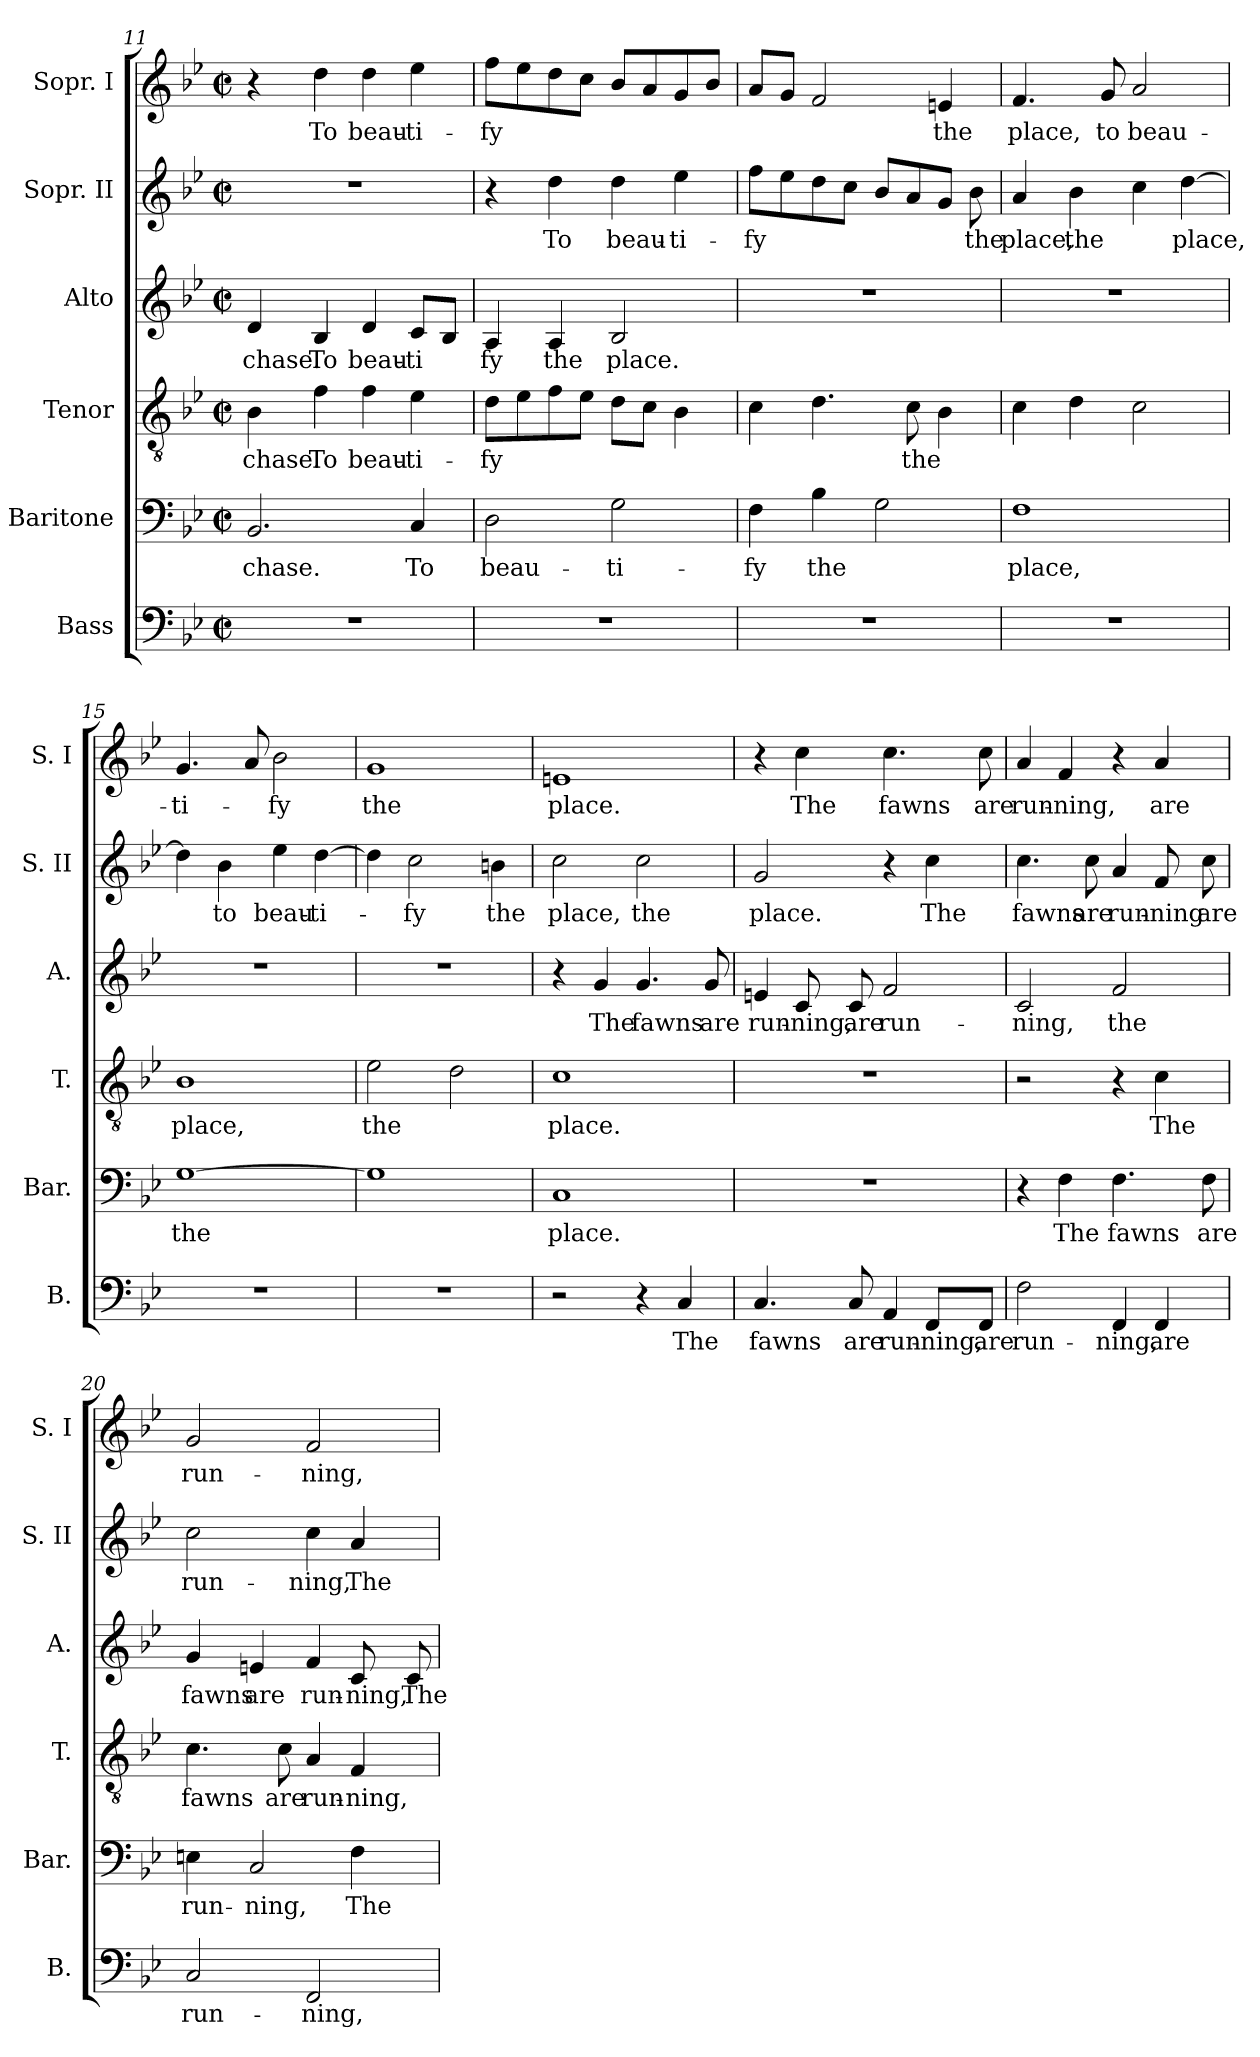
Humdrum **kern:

**kern	**text	**kern	**text	**kern	**text	**kern	**text	**kern	**text	**kern	**text
*part6	*part6	*part5	*part5	*part4	*part4	*part3	*part3	*part2	*part2	*part1	*part1
*staff6	*staff6	*staff5	*staff5	*staff4	*staff4	*staff3	*staff3	*staff2	*staff2	*staff1	*staff1
*I"Bass	*	*I"Baritone	*	*I"Tenor	*	*I"Alto	*	*I"Sopr. II	*	*I"Sopr. I	*
*I'B.	*	*I'Bar.	*	*I'T.	*	*I'A.	*	*I'S. II	*	*I'S. I	*
*clefF4	*	*clefF4	*	*clefGv2	*	*clefG2	*	*clefG2	*	*clefG2	*
*k[b-e-]	*	*k[b-e-]	*	*k[b-e-]	*	*k[b-e-]	*	*k[b-e-]	*	*k[b-e-]	*
*g:	*	*g:	*	*g:	*	*g:	*	*g:	*	*g:	*
*M2/2	*	*M2/2	*	*M2/2	*	*M2/2	*	*M2/2	*	*M2/2	*
*met(c|)	*	*met(c|)	*	*met(c|)	*	*met(c|)	*	*met(c|)	*	*met(c|)	*
=11	=11	=11	=11	=11	=11	=11	=11	=11	=11	=11	=11
1r	.	2.BB-/	chase.	4B-\	chase.	4d/	chase.	1r	.	4r	.
.	.	.	.	4f\	To	4B-/	To	.	.	4dd\	To
.	.	.	.	4f\	beau-	4d/	beau-	.	.	4dd\	beau-
.	.	4C/	To	4e-\	-ti-	8c/L	-ti	.	.	4ee-\	-ti-
.	.	.	.	.	.	8B-/J	.	.	.	.	.
=12	=12	=12	=12	=12	=12	=12	=12	=12	=12	=12	=12
1r	.	2D\	beau-	8d\L	-fy	4A/	fy	4r	.	8ff\L	-fy
.	.	.	.	8e-\	.	.	.	.	.	8ee-\	.
.	.	.	.	8f\	.	4A/	the	4dd\	To	8dd\	.
.	.	.	.	8e-\J	.	.	.	.	.	8cc\J	.
.	.	2G\	-ti-	8d\L	.	2B-/	place.	4dd\	beau-	8b-/L	.
.	.	.	.	8c\J	.	.	.	.	.	8a/	.
.	.	.	.	4B-\	.	.	.	4ee-\	-ti-	8g/	.
.	.	.	.	.	.	.	.	.	.	8b-/J	.
!!LO:PB:g=z
=13	=13	=13	=13	=13	=13	=13	=13	=13	=13	=13	=13
1r	.	4F\	-fy	4c\	.	1r	.	8ff\L	-fy	8a/L	.
.	.	.	.	.	.	.	.	8ee-\	.	8g/J	.
.	.	4B-\	the	4.d\	.	.	.	8dd\	.	2f/	.
.	.	.	.	.	.	.	.	8cc\J	.	.	.
.	.	2G\	.	.	.	.	.	8b-/L	.	.	.
.	.	.	.	8c\	the	.	.	8a/	.	.	.
.	.	.	.	4B-\	.	.	.	8g/J	.	4en/	the
.	.	.	.	.	.	.	.	8b-\	the	.	.
=14	=14	=14	=14	=14	=14	=14	=14	=14	=14	=14	=14
1r	.	1F	place,	4c\	.	1r	.	4a/	place,	4.f/	place,
.	.	.	.	4d\	.	.	.	4b-\	the	.	.
.	.	.	.	.	.	.	.	.	.	8g/	to
.	.	.	.	2c\	.	.	.	4cc\	.	2a/	beau-
.	.	.	.	.	.	.	.	[4dd\	place,	.	.
=15	=15	=15	=15	=15	=15	=15	=15	=15	=15	=15	=15
1r	.	[1G	the	1B-	place,	1r	.	4dd\]	.	4.g/	-ti-
.	.	.	.	.	.	.	.	4b-\	to	.	.
.	.	.	.	.	.	.	.	.	.	8a/	.
.	.	.	.	.	.	.	.	4ee-\	beau-	2b-\	-fy
.	.	.	.	.	.	.	.	[4dd\	-ti-	.	.
=16	=16	=16	=16	=16	=16	=16	=16	=16	=16	=16	=16
1r	.	1G]	.	2e-\	the	1r	.	4dd\]	.	1g	the
.	.	.	.	.	.	.	.	2cc\	-fy	.	.
.	.	.	.	2d\	.	.	.	.	.	.	.
.	.	.	.	.	.	.	.	4bn\	the	.	.
!!LO:LB:g=z
=17	=17	=17	=17	=17	=17	=17	=17	=17	=17	=17	=17
2r	.	1C	place.	1c	place.	4r	.	2cc\	place,	1en	place.
.	.	.	.	.	.	4g/	The	.	.	.	.
4r	.	.	.	.	.	4.g/	fawns	2cc\	the	.	.
4C/	The	.	.	.	.	.	.	.	.	.	.
.	.	.	.	.	.	8g/	are	.	.	.	.
=18	=18	=18	=18	=18	=18	=18	=18	=18	=18	=18	=18
4.C/	fawns	1r	.	1r	.	4en/	run-	2g/	place.	4r	.
.	.	.	.	.	.	8c/	-ning,	.	.	4cc\	The
8C/	are	.	.	.	.	8c/	are	.	.	.	.
4AA/	run-	.	.	.	.	2f/	run-	4r	.	4.cc\	fawns
8FF/L	-ning,	.	.	.	.	.	.	4cc\	The	.	.
8FF/J	are	.	.	.	.	.	.	.	.	8cc\	are
=19	=19	=19	=19	=19	=19	=19	=19	=19	=19	=19	=19
2F\	run-	4r	.	2r	.	2c/	-ning,	4.cc\	fawns	4a/	run-
.	.	4F\	The	.	.	.	.	.	.	4f/	-ning,
.	.	.	.	.	.	.	.	8cc\	are	.	.
4FF/	-ning,	4.F\	fawns	4r	.	2f/	the	4a/	run-	4r	.
4FF/	are	.	.	4c\	The	.	.	8f/	-ning	4a/	are
.	.	8F\	are	.	.	.	.	8cc\	are	.	.
!!LO:LB:g=z
=20	=20	=20	=20	=20	=20	=20	=20	=20	=20	=20	=20
2C/	run-	4En\	run-	4.c\	fawns	4g/	fawns	2cc\	run-	2g/	run-
.	.	2C/	-ning,	.	.	4en/	are	.	.	.	.
.	.	.	.	8c\	are	.	.	.	.	.	.
2FF/	-ning,	.	.	4A/	run-	4f/	run-	4cc\	-ning,	2f/	-ning,
.	.	4F\	The	4F/	-ning,	8c/	-ning,	4a/	The	.	.
.	.	.	.	.	.	8c/	The	.	.	.	.
=	=	=	=	=	=	=	=	=	=	=	=
*-	*-	*-	*-	*-	*-	*-	*-	*-	*-	*-	*-
